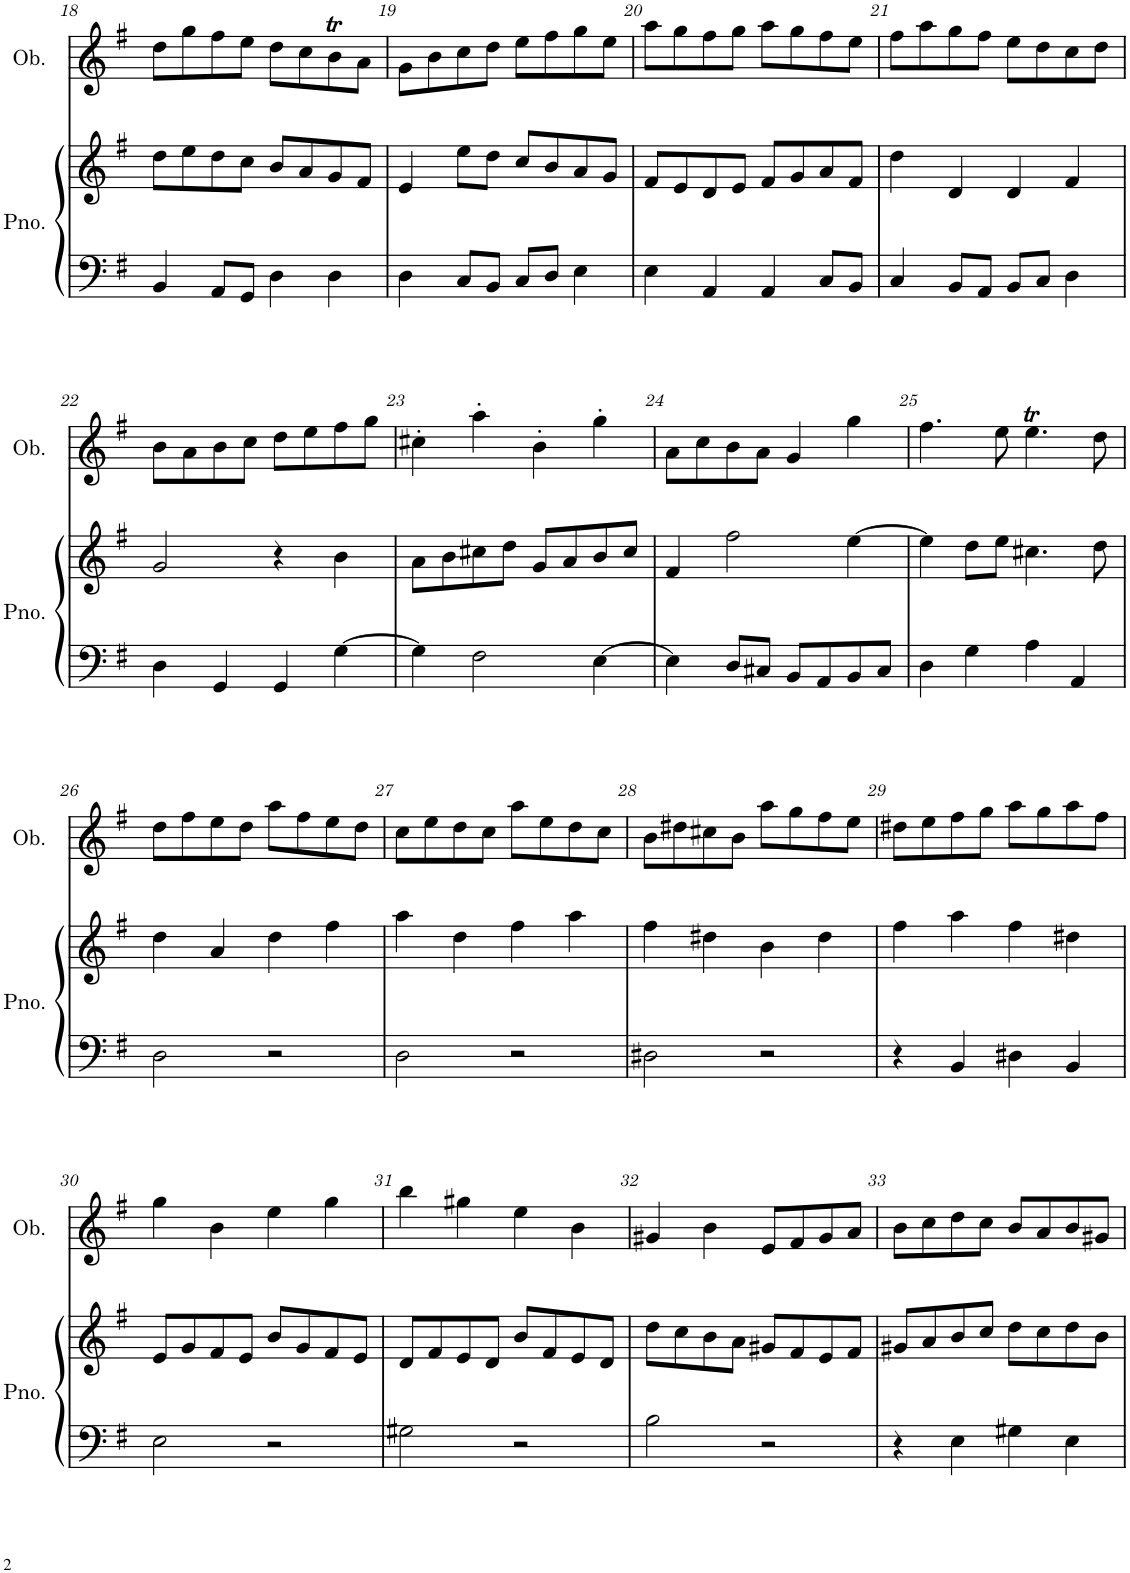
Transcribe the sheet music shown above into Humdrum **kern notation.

**kern	**kern	**kern
*part2	*part2	*part1
*staff3	*staff2	*staff1
*I"Piano	*	*I"Oboe
*I'Pno.	*	*I'Ob.
!!LO:PB:g=z
*clefF4	*clefG2	*clefG2
*k[f#]	*k[f#]	*k[f#]
*M4/4	*M4/4	*M4/4
*met(c)	*met(c)	*met(c)
=18	=18	=18
4BB/	8dd\L	8dd\L
.	8ee\	8gg\
8AA/L	8dd\	8ff#\
8GG/J	8cc\J	8ee\J
4D\	8b/L	8dd\L
.	8a/	8cc\
4D\	8g/	8bt\
.	8f#/J	8a\J
=19	=19	=19
4D\	4e/	8g\L
.	.	8b\
8C/L	8ee\L	8cc\
8BB/J	8dd\J	8dd\J
8C/L	8cc/L	8ee\L
8D/J	8b/	8ff#\
4E\	8a/	8gg\
.	8g/J	8ee\J
=20	=20	=20
4E\	8f#/L	8aa\L
.	8e/	8gg\
4AA/	8d/	8ff#\
.	8e/J	8gg\J
4AA/	8f#/L	8aa\L
.	8g/	8gg\
8C/L	8a/	8ff#\
8BB/J	8f#/J	8ee\J
=21	=21	=21
4C/	4dd\	8ff#\L
.	.	8aa\
8BB/L	4d/	8gg\
8AA/J	.	8ff#\J
8BB/L	4d/	8ee\L
8C/J	.	8dd\
4D\	4f#/	8cc\
.	.	8dd\J
!!LO:LB:g=z
=22	=22	=22
4D\	2g/	8b\L
.	.	8a\
4GG/	.	8b\
.	.	8cc\J
4GG/	4r	8dd\L
.	.	8ee\
[4G\	4b\	8ff#\
.	.	8gg\J
=23	=23	=23
4G\]	8a\L	4cc#X'\
.	8b\	.
2F#\	8cc#X\	4aa'\
.	8dd\J	.
.	8g/L	4b'\
.	8a/	.
[4E\	8b/	4gg'\
.	8cc#/J	.
=24	=24	=24
4E\]	4f#/	8a\L
.	.	8cc\
8D/L	2ff#\	8b\
8C#X/J	.	8a\J
8BB/L	.	4g/
8AA/	.	.
8BB/	[4ee\	4gg\
8C#/J	.	.
=25	=25	=25
4D\	4ee\]	4.ff#\
4G\	8dd\L	.
.	8ee\J	8ee\
4A\	4.cc#X\	4.eeT\
4AA/	.	.
.	8dd\	8dd\
!!LO:LB:g=z
=26	=26	=26
2D\	4dd\	8dd\L
.	.	8ff#\
.	4a/	8ee\
.	.	8dd\J
2r	4dd\	8aa\L
.	.	8ff#\
.	4ff#\	8ee\
.	.	8dd\J
=27	=27	=27
2D\	4aa\	8cc\L
.	.	8ee\
.	4dd\	8dd\
.	.	8cc\J
2r	4ff#\	8aa\L
.	.	8ee\
.	4aa\	8dd\
.	.	8cc\J
=28	=28	=28
2D#X\	4ff#\	8b\L
.	.	8dd#X\
.	4dd#X\	8cc#X\
.	.	8b\J
2r	4b\	8aa\L
.	.	8gg\
.	4dd#\	8ff#\
.	.	8ee\J
=29	=29	=29
4r	4ff#\	8dd#X\L
.	.	8ee\
4BB/	4aa\	8ff#\
.	.	8gg\J
4D#X\	4ff#\	8aa\L
.	.	8gg\
4BB/	4dd#X\	8aa\
.	.	8ff#\J
!!LO:LB:g=z
=30	=30	=30
2E\	8e/L	4gg\
.	8g/	.
.	8f#/	4b\
.	8e/J	.
2r	8b/L	4ee\
.	8g/	.
.	8f#/	4gg\
.	8e/J	.
=31	=31	=31
2G#X\	8d/L	4bb\
.	8f#/	.
.	8e/	4gg#X\
.	8d/J	.
2r	8b/L	4ee\
.	8f#/	.
.	8e/	4b\
.	8d/J	.
=32	=32	=32
2B\	8dd\L	4g#X/
.	8cc\	.
.	8b\	4b\
.	8a\J	.
2r	8g#X/L	8e/L
.	8f#/	8f#/
.	8e/	8g#/
.	8f#/J	8a/J
=33	=33	=33
4r	8g#X/L	8b\L
.	8a/	8cc\
4E\	8b/	8dd\
.	8cc/J	8cc\J
4G#X\	8dd\L	8b/L
.	8cc\	8a/
4E\	8dd\	8b/
.	8b\J	8g#X/J
=	=	=
*-	*-	*-
